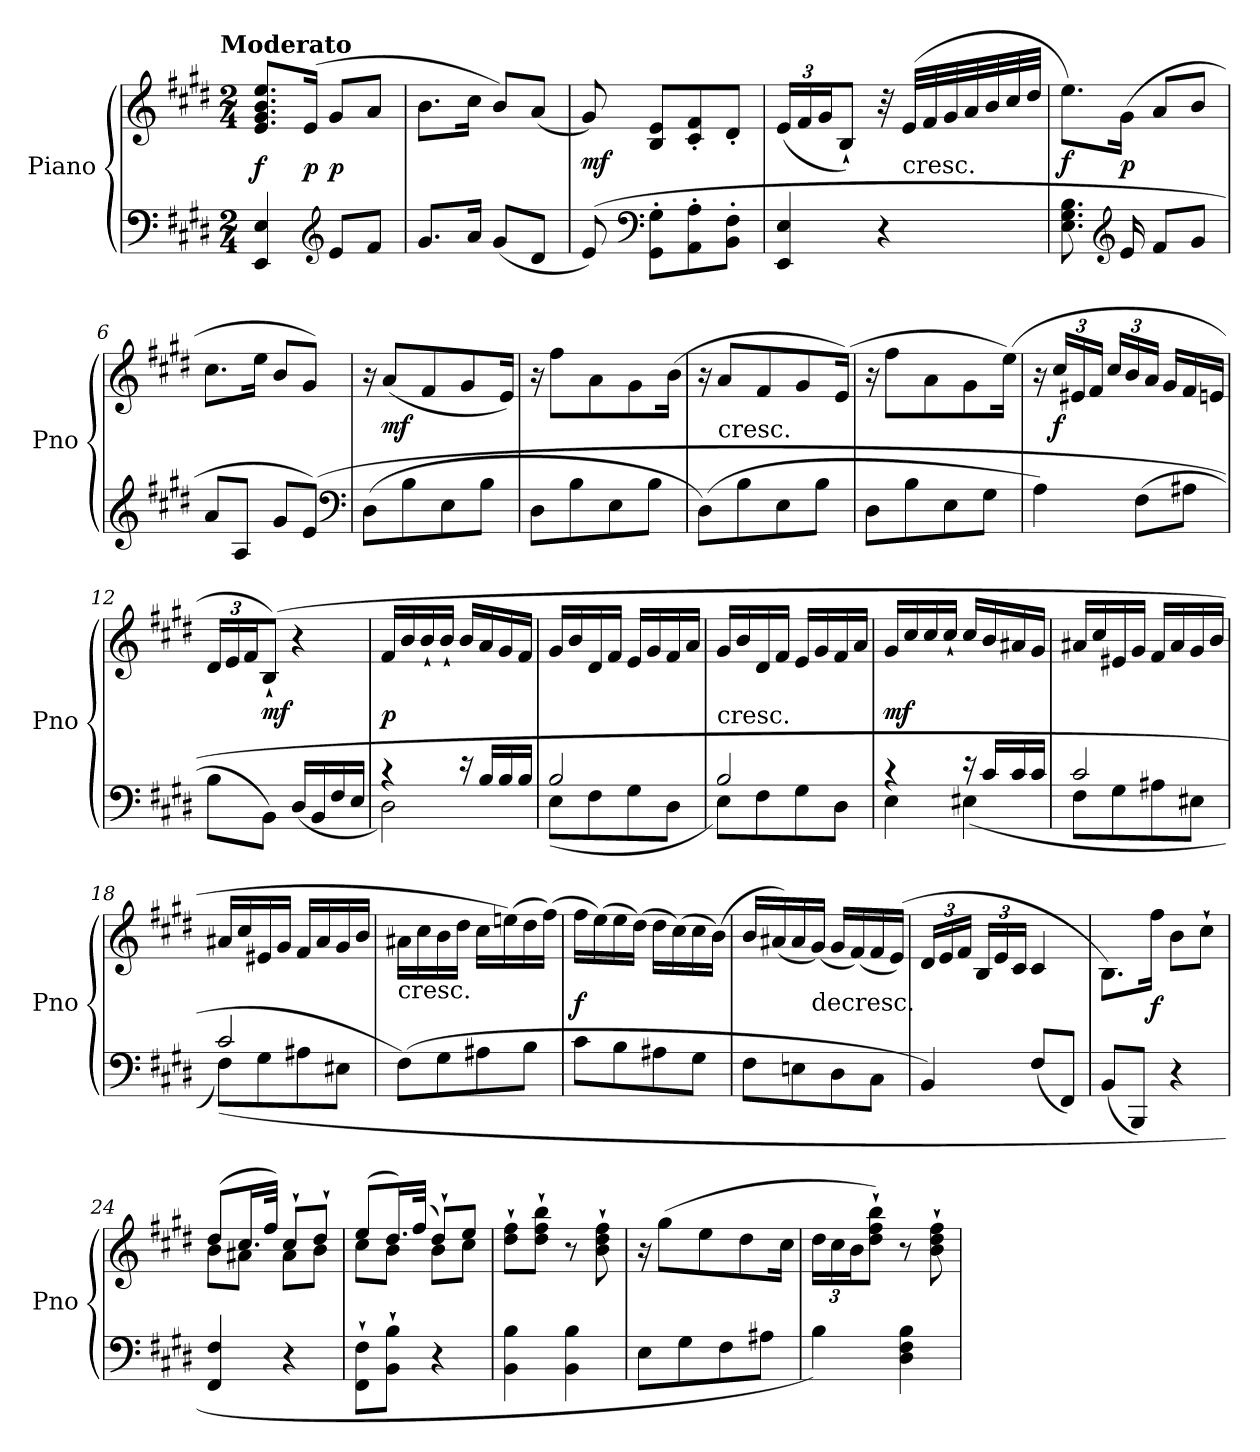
**kern	**kern	**dynam
*part1	*part1	*part1
*staff2	*staff1	*staff1/2
*I"Piano	*	*
*I'Pno	*	*
*clefF4	*clefG2	*
*k[f#c#g#d#]	*k[f#c#g#d#]	*
*E:	*E:	*
!!LO:TX:omd:t=Moderato
*M2/4	*M2/4	*
*MM100	*MM100	*
=1	=1	=1
4EE/ 4E/	8.e/ 8.g#/ 8.b/ 8.ee/L	f
.	(16e/Jk	p
*clefG2	*	*
8e/L	8g#/L	p
8f#/J	8a/J	.
=2	=2	=2
8.g#/L	8.b\L	.
16a/Jk	16cc#\Jk	.
(8g#/L	8b/L)	.
8d#/J	(8a/J	.
=3	=3	=3
(8e/)	8g#/)	mf
*clefF4	*	*
8GG#'\ 8G#'\L	8B/ 8e/L	.
8AA'\ 8A'\	8c#'/ 8f#'/	.
8BB'\ 8F#'\J	8d#'/J	.
=4	=4	=4
4EE/ 4E/	(24e/LL	.
.	24f#/	.
.	24g#/J	.
.	8B`/J)	.
4r	32r	.
!	!LO:TX:c:t=cresc.	!
.	(32e/LLL	.
.	32f#/	.
.	32g#/	.
.	32a/	.
.	32b/	.
.	32cc#/	.
.	32dd#/JJJ	.
=5	=5	=5
8.E\ 8.G#\ 8.B\	8.ee\L)	f
*clefG2	*	*
16e/	(16g#\Jk	p
8f#/L	8a/L	.
8g#/J	8b/J	.
=6	=6	=6
8a/L	8.cc#\L	.
8A/J	.	.
.	16ee\Jk	.
8g#/L	8b/L	.
(8e/J)	8g#/J)	.
*clefF4	*	*
=7	=7	=7
(8D#\L	16r	.
.	(8a/L	mf
8B\	.	.
.	8f#/	.
8E\	.	.
.	8g#/	.
8B\J	.	.
.	16e/Jk)	.
=8	=8	=8
8D#\L	16r	.
.	8ff#\L	.
8B\	.	.
.	8a\	.
8E\	.	.
.	8g#\	.
8B\J	.	.
.	(16b\Jk	.
=9	=9	=9
(8D#\L)	16r	.
!	!LO:TX:c:t=cresc.	!
.	8a/L	.
8B\	.	.
.	8f#/	.
8E\	.	.
.	8g#/	.
8B\J	.	.
.	(16e/Jk)	.
=10	=10	=10
8D#\L	16r	.
.	8ff#\L	.
8B\	.	.
.	8a\	.
8E\	.	.
.	8g#\	.
8G#\J	.	.
.	(16ee\Jk)	.
=11	=11	=11
4A\)	16r	.
.	24cc#/LL	f
.	24e#X/	.
.	24f#/JJ	.
.	24cc#/LL	.
.	24b/	.
(8F#\L	.	.
.	24a/JJ	.
.	16g#/LL	.
8A#X\J	16f#/	.
.	16en/JJ	.
=12	=12	=12
8B\L	24d#/LL	.
.	24e/	.
.	24f#/J	.
8BB\J)	(8B`/J)	mf
(16D#/LL	4r	.
16BB/	.	.
16F#/	.	.
16E/JJ	.	.
=13	=13	=13
*^	*	*
4r	2D#\)	16f#/LL	p
.	.	16b/	.
.	.	16b`/	.
.	.	16b`/JJ	.
16r	.	16b/LL	.
16B/LL	.	16a/	.
16B/	.	16g#/	.
16B/JJ	.	16f#/JJ	.
=14	=14	=14	=14
2B/	(8E\L	16g#/LL	.
.	.	16b/	.
.	8F#\	16d#/	.
.	.	16f#/JJ	.
.	8G#\	16e/LL	.
.	.	16g#/	.
.	8D#\J	16f#/	.
.	.	16a/JJ	.
=15	=15	=15	=15
!	!	!LO:TX:c:t=cresc.	!
2B/	8E\L)	16g#/LL	.
.	.	16b/	.
.	8F#\	16d#/	.
.	.	16f#/JJ	.
.	8G#\	16e/LL	.
.	.	16g#/	.
.	8D#\J	16f#/	.
.	.	16a/JJ	.
=16	=16	=16	=16
4r	4E\	16g#/LL	mf
.	.	16cc#/	.
.	.	16cc#/	.
.	.	16cc#`/JJ	.
16r	(4E#X\	16cc#/LL	.
16c#/LL	.	16b/	.
16c#/	.	16a#X/	.
16c#/JJ	.	16g#/JJ	.
=17	=17	=17	=17
2c#/	8F#\L	16a#X/LL	.
.	.	16cc#/	.
.	8G#\	16e#X/	.
.	.	16g#/JJ	.
.	8A#X\	16f#/LL	.
.	.	16a#/	.
.	8E#X\J	16g#/	.
.	.	16b/JJ	.
=18	=18	=18	=18
2c#/	(8F#\L)	16a#X/LL	.
.	.	16cc#/	.
.	8G#\	16e#X/	.
.	.	16g#/JJ	.
.	8A#X\	16f#/LL	.
.	.	16a#/	.
.	8E#X\J	16g#/	.
.	.	16b/JJ	.
*v	*v	*	*
=19	=19	=19
!	!LO:TX:c:t=cresc.	!
(8F#\L)	16a#X\LL	.
.	16cc#\	.
8G#\	16b\	.
.	16dd#\JJ	.
8A#X\	16cc#\LL	.
.	(16een\)	.
8B\J	16dd#\	.
.	(16ff#\JJ)	.
=20	=20	=20
8c#\L	16ff#\LL	f
.	(16ee\)	.
8B\	16ee\	.
.	(16dd#\JJ)	.
8A#X\	16dd#\LL	.
.	(16cc#\)	.
8G#\J	16cc#\	.
.	(16b\JJ)	.
=21	=21	=21
8F#\L	16b/LL	.
.	(16a#X/)	.
8En\	16a#/	.
!	!LO:TX:c:t=decresc.	!
.	(16g#/JJ)	.
8D#\	16g#/LL	.
.	(16f#/)	.
8C#\J	16f#/	.
.	(16e/JJ)	.
=22	=22	=22
4BB/)	24d#/LL	.
.	24e/	.
.	24f#/JJ	.
.	24B/LL	.
.	24e/	.
.	24c#/JJ	.
(8F#/L	4c#/	.
8FF#/J)	.	.
=23	=23	=23
(8BB/L	8.B\L)	.
8BBB/J)	.	.
.	16ff#\Jk	f
4r	8b\L	.
.	8cc#`\J	.
=24	=24	=24
*	*^	*
4FF#/ 4F#/	(8dd#/L	8b\L	.
.	16.cc#/L	8a#X\J	.
.	32ff#/JJk)	.	.
4r	8cc#`/L	8a#\L	.
.	8dd#`/J	8b\J	.
=25	=25	=25	=25
8FF#`\ 8F#`\L	(8ee/L	8cc#\L	.
8BB`\ 8B`\J	16.dd#/L)	8b\J	.
.	(32ff#/JJk	.	.
4r	8dd#`/L)	8b\L	.
.	8ee/J	8cc#\J	.
*	*v	*v	*
=26	=26	=26
4BB\ 4B\	8dd#`\ 8ff#`\L	.
.	8dd#`\ 8ff#`\ 8bb`\J	.
4BB\ 4B\	8r	.
.	8b`\ 8dd#`\ 8ff#`\	.
=27	=27	=27
8E\L	16r	.
.	(8gg#\L	.
8G#\	.	.
.	8ee\	.
8F#\	.	.
.	8dd#\	.
8A#X\J	.	.
.	16cc#\Jk	.
=28	=28	=28
4B\)	24dd#\LL	.
.	24cc#\	.
.	24b\J	.
.	8dd#`\ 8ff#`\ 8bb`\J)	.
4D#\ 4F#\ 4B\	8r	.
.	8b`\ 8dd#`\ 8ff#`\	.
=	=	=
*-	*-	*-
